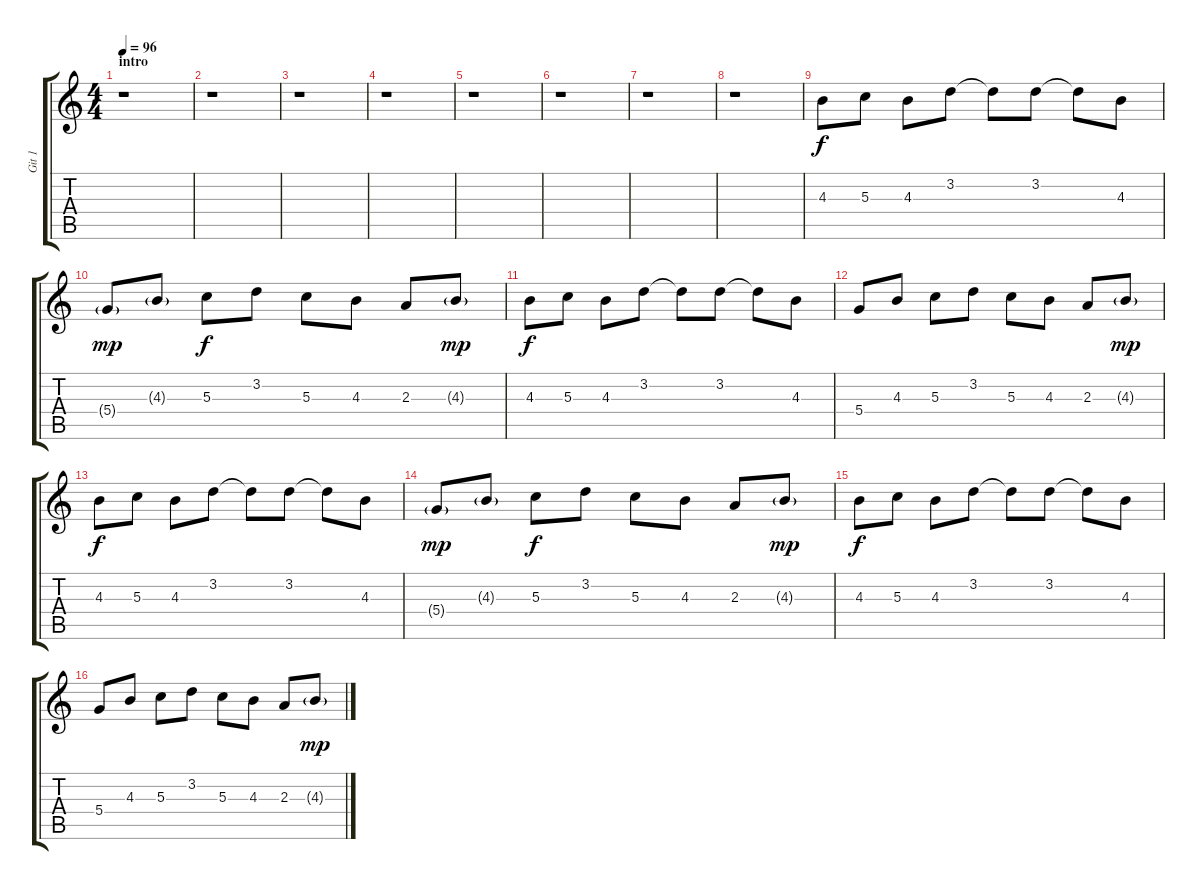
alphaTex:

\track ("Git 1" "Git 1") {instrument electricguitarjazz}
\staff {score tabs}
\tuning (E4 B3 G3 D3 A2 E2) {hide}
\ts (4 4)
\section ("" "intro")
\tempo 96
\clef g2
\ks c
r.1{dy f instrument electricguitarjazz} |
r.1 |
r.1 |
r.1 |
r.1 |
r.1 |
r.1 |
r.1 |
4.3.8 5.3.8 4.3.8 3.2.8 3.2{t}.8 3.2.8 3.2{t}.8 4.3.8 |
5.4{g}.8{dy mp} 4.3{g}.8 5.3.8{dy f} 3.2.8 5.3.8 4.3.8 2.3.8 4.3{g}.8{dy mp} |
4.3.8{dy f} 5.3.8 4.3.8 3.2.8 3.2{t}.8 3.2.8 3.2{t}.8 4.3.8 |
5.4.8 4.3.8 5.3.8 3.2.8 5.3.8 4.3.8 2.3.8 4.3{g}.8{dy mp} |
4.3.8{dy f} 5.3.8 4.3.8 3.2.8 3.2{t}.8 3.2.8 3.2{t}.8 4.3.8 |
5.4{g}.8{dy mp} 4.3{g}.8 5.3.8{dy f} 3.2.8 5.3.8 4.3.8 2.3.8 4.3{g}.8{dy mp} |
4.3.8{dy f} 5.3.8 4.3.8 3.2.8 3.2{t}.8 3.2.8 3.2{t}.8 4.3.8 |
5.4.8 4.3.8 5.3.8 3.2.8 5.3.8 4.3.8 2.3.8 4.3{g}.8{dy mp}
